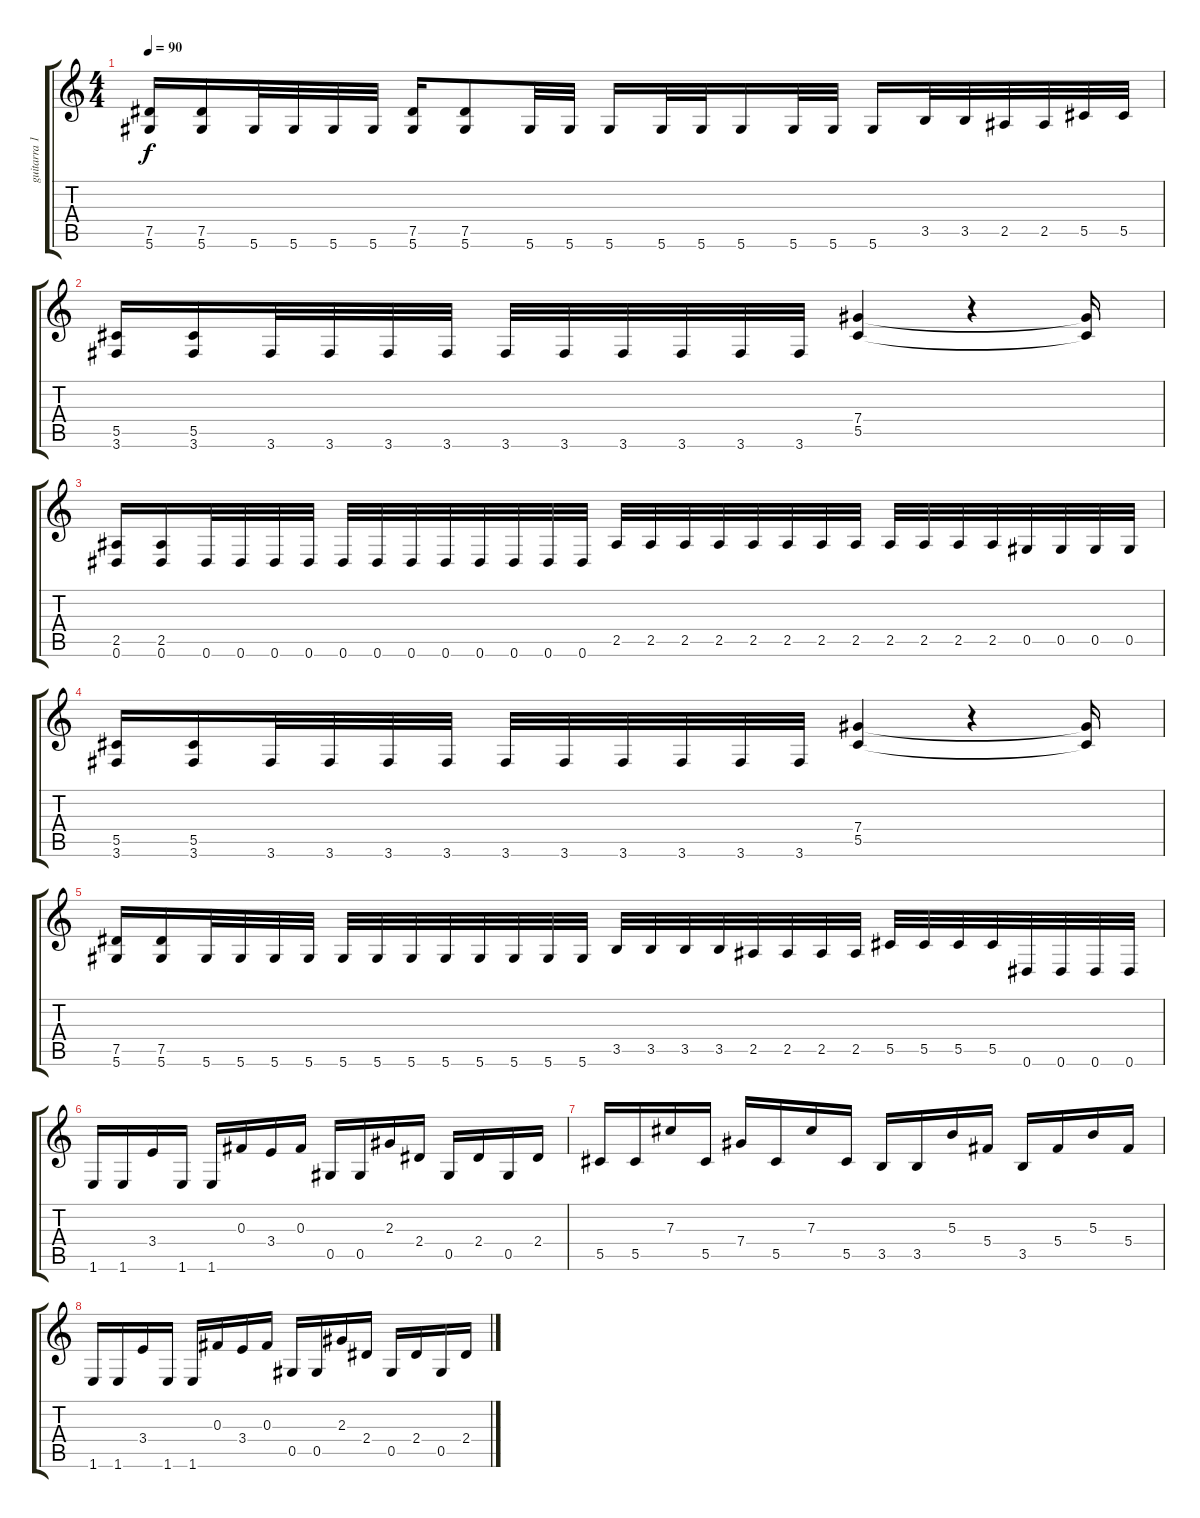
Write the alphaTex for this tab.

\track ("guitarra 1" "guitarra 1") {instrument distortionguitar}
\staff {score tabs}
\tuning (Eb4 Bb3 Gb3 Db3 Ab2 Eb2) {hide}
\ts (4 4)
\tempo 90
\clef g2
\ks c
(7.5 5.6).16{dy f} (7.5 5.6).16 5.6.32 5.6.32 5.6.32 5.6.32 (7.5 5.6).16 (7.5 5.6).8 5.6.32 5.6.32 5.6.16 5.6.32 5.6.32 5.6.16 5.6.32 5.6.32 5.6.16 3.5.32 3.5.32 2.5.32 2.5.32 5.5.32 5.5.32 |
(5.5 3.6).16 (5.5 3.6).16 3.6.32 3.6.32 3.6.32 3.6.32 3.6.32 3.6.32 3.6.32 3.6.32 3.6.32 3.6.32 (7.4 5.5).4 r.4 (7.4{t} 5.5{t}).16 |
(2.5 0.6).16 (2.5 0.6).16 0.6.32 0.6.32 0.6.32 0.6.32 0.6.32 0.6.32 0.6.32 0.6.32 0.6.32 0.6.32 0.6.32 0.6.32 2.5.32 2.5.32 2.5.32 2.5.32 2.5.32 2.5.32 2.5.32 2.5.32 2.5.32 2.5.32 2.5.32 2.5.32 0.5.32 0.5.32 0.5.32 0.5.32 |
(5.5 3.6).16 (5.5 3.6).16 3.6.32 3.6.32 3.6.32 3.6.32 3.6.32 3.6.32 3.6.32 3.6.32 3.6.32 3.6.32 (7.4 5.5).4 r.4 (7.4{t} 5.5{t}).16 |
(7.5 5.6).16 (7.5 5.6).16 5.6.32 5.6.32 5.6.32 5.6.32 5.6.32 5.6.32 5.6.32 5.6.32 5.6.32 5.6.32 5.6.32 5.6.32 3.5.32 3.5.32 3.5.32 3.5.32 2.5.32 2.5.32 2.5.32 2.5.32 5.5.32 5.5.32 5.5.32 5.5.32 0.6.32 0.6.32 0.6.32 0.6.32 |
1.6.16 1.6.16 3.4.16 1.6.16 1.6.16 0.3.16 3.4.16 0.3.16 0.5.16 0.5.16 2.3.16 2.4.16 0.5.16 2.4.16 0.5.16 2.4.16 |
5.5.16 5.5.16 7.3.16 5.5.16 7.4.16 5.5.16 7.3.16 5.5.16 3.5.16 3.5.16 5.3.16 5.4.16 3.5.16 5.4.16 5.3.16 5.4.16 |
1.6.16 1.6.16 3.4.16 1.6.16 1.6.16 0.3.16 3.4.16 0.3.16 0.5.16 0.5.16 2.3.16 2.4.16 0.5.16 2.4.16 0.5.16 2.4.16
